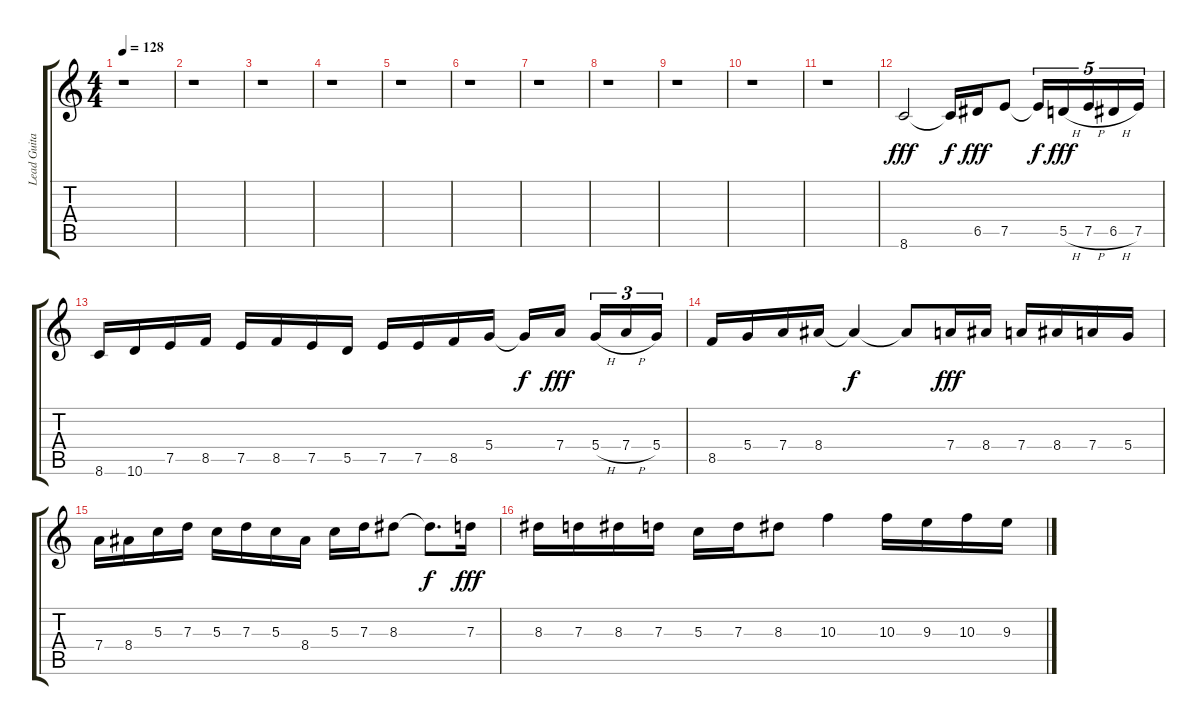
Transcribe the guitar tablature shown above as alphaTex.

\track ("Lead Guitar 2" "Lead Guita") {instrument overdrivenguitar}
\staff {score tabs}
\tuning (E4 B3 G3 D3 A2 E2) {hide}
\ts (4 4)
\tempo 128
\clef g2
\ks c
r.1{dy fff} |
r.1 |
r.1 |
r.1 |
r.1 |
r.1 |
r.1 |
r.1 |
r.1 |
r.1 |
r.1 |
8.6.2{volume 16} 8.6{t}.16{dy f} 6.5.16{dy fff} 7.5.8 7.5{t}.16{tu (5 4) dy f} 5.5{h}.16{tu (5 4) dy fff} 7.5{h}.16{tu (5 4)} 6.5{h}.16{tu (5 4)} 7.5.16{tu (5 4)} |
8.6.16 10.6.16 7.5.16 8.5.16 7.5.16 8.5.16 7.5.16 5.5.16 7.5.16 7.5.16 8.5.16 5.4.16 5.4{t}.16{dy f} 7.4.16{dy fff beam splitsecondary} 5.4{h}.16{tu (3 2)} 7.4{h}.16{tu (3 2)} 5.4.16{tu (3 2)} |
8.5.16 5.4.16 7.4.16 8.4.16 8.4{t}.4{dy f} 8.4{t}.8 7.4.16{dy fff} 8.4.16 7.4.16 8.4.16 7.4.16 5.4.16 |
7.4.16 8.4.16 5.3.16 7.3.16 5.3.16 7.3.16 5.3.16 8.4.16 5.3.16 7.3.16 8.3.8 8.3{t}.8{d dy f} 7.3.16{dy fff} |
8.3.16 7.3.16 8.3.16 7.3.16 5.3.16 7.3.16 8.3.8 10.3.4 10.3.16 9.3.16 10.3.16 9.3.16
